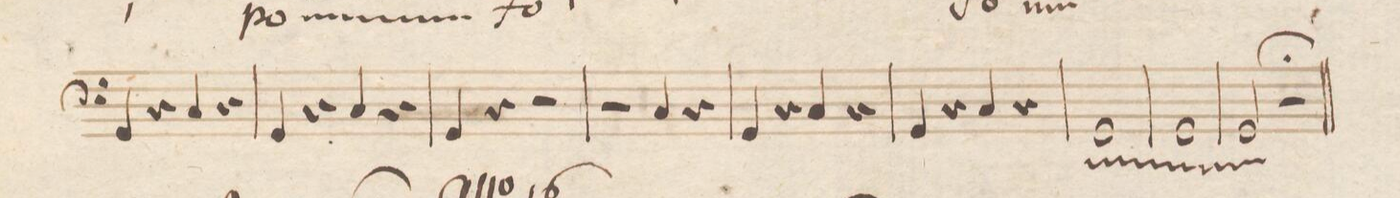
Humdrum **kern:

**kern	**dynam
*I"(Timpani) in C. G.	*
*clefF4	*
*k[b-]	*
*met(c|)	*
*M2/2	*
4GG/	.
4r	.
4C/	.
4r	.
=85	=85
4GG/	.
4r	.
4C/	.
4r	.
=86	=86
4GG/	.
4r	.
2r	.
=87	=87
2r	.
4C/	.
4r	.
=88	=88
4GG/	.
4r	.
4C/	.
4r	.
=89	=89
4GG/	.
4r	.
4C/	.
4r	.
=90	=90
16GG/L	.
16GG/	.
16GG/	.
16GG/	.
16GG/	.
16GG/	.
16GG/	.
16GG/	.
16GG/	.
16GG/	.
16GG/	.
16GG/	.
16GG/	.
16GG/	.
16GG/	.
16GG/J	.
=91	=91
16GG/L	.
16GG/	.
16GG/	.
16GG/	.
16GG/	.
16GG/	.
16GG/	.
16GG/	.
16GG/	.
16GG/	.
16GG/	.
16GG/	.
16GG/	.
16GG/	.
16GG/	.
16GG/J	.
=92	=92
16GG/L	.
16GG/	.
16GG/	.
16GG/	.
16GG/	.
16GG/	.
16GG/	.
16GG/J	.
2r;	.
=93||	=93||
*-	*-
